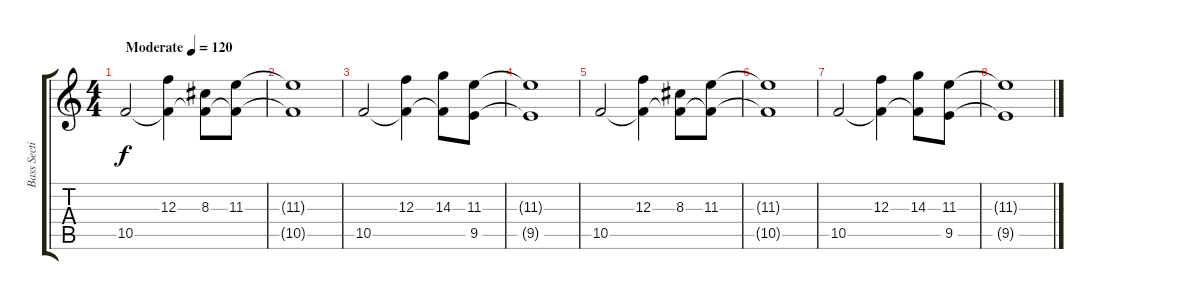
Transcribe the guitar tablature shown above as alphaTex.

\track ("Bass Section" "Bass Secti") {instrument contrabass}
\staff {score tabs}
\tuning (D4 A3 F3 C3 G2 C2) {hide}
\ts (4 4)
\tempo (120 "Moderate")
\clef g2
\ks c
10.5.2{dy f instrument contrabass} (12.3 10.5{t}).4 (8.3 10.5{t}).8 (11.3 10.5{t}).8 |
(11.3{t} 10.5{t}).1 |
10.5.2 (12.3 10.5{t}).4 (14.3 10.5{t}).8 (11.3 9.5).8 |
(11.3{t} 9.5{t}).1 |
10.5.2 (12.3 10.5{t}).4 (8.3 10.5{t}).8 (11.3 10.5{t}).8 |
(11.3{t} 10.5{t}).1 |
10.5.2 (12.3 10.5{t}).4 (14.3 10.5{t}).8 (11.3 9.5).8 |
(11.3{t} 9.5{t}).1
